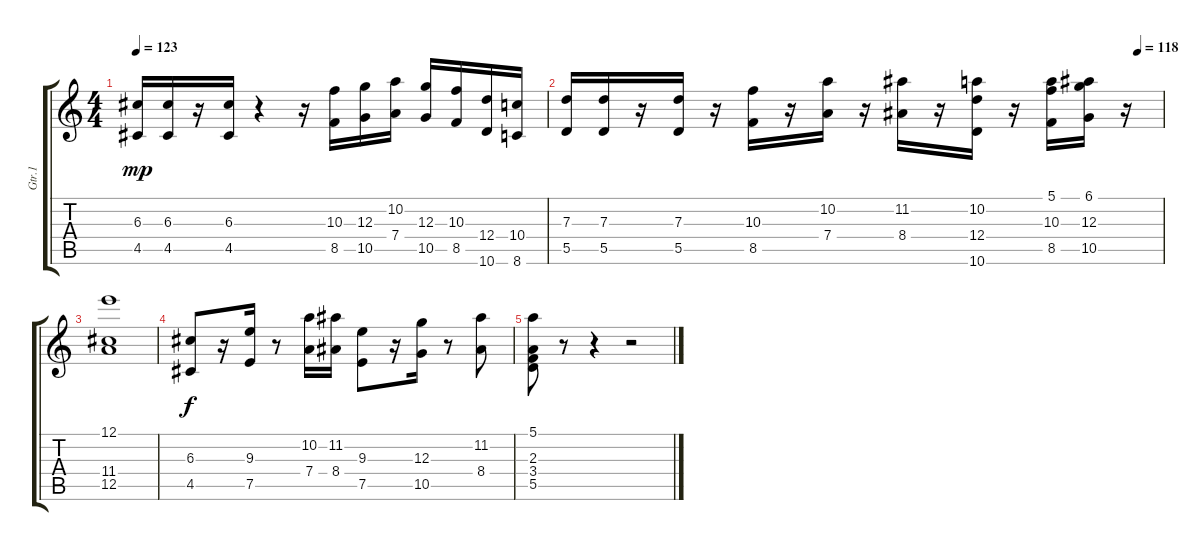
\track ("Gtr.1" "Gtr.1") {instrument overdrivenguitar}
\staff {score tabs}
\tuning (E4 B3 G3 D3 A2 E2) {hide}
\ts (4 4)
\tempo 123
\clef g2
\ks c
(6.3 4.5).16{dy mp} (6.3 4.5).16 r.16 (6.3 4.5).16 r.4 r.16 (10.3 8.5).16 (12.3 10.5).16 (10.2 7.4).16 (12.3 10.5).16 (10.3 8.5).16 (12.4 10.6).16 (10.4 8.6).16 |
\tempo (118 0.9583333333333334)
(7.3 5.5).16 (7.3 5.5).16 r.16 (7.3 5.5).16 r.16 (10.3 8.5).16 r.16 (10.2 7.4).16 r.16 (11.2 8.4).16 r.16 (10.2 12.4 10.6).16 r.16 (5.1 10.3 8.5).16 (6.1 12.3 10.5).16 r.16 |
(12.1 11.4 12.5).1 |
(6.3 4.5).8{dy f} r.16 (9.3 7.5).16 r.8 (10.2 7.4).16 (11.2 8.4).16 (9.3 7.5).8 r.16 (12.3 10.5).16 r.8 (11.2 8.4).8 |
(5.1 2.3 3.4 5.5).8 r.8 r.4 r.2
